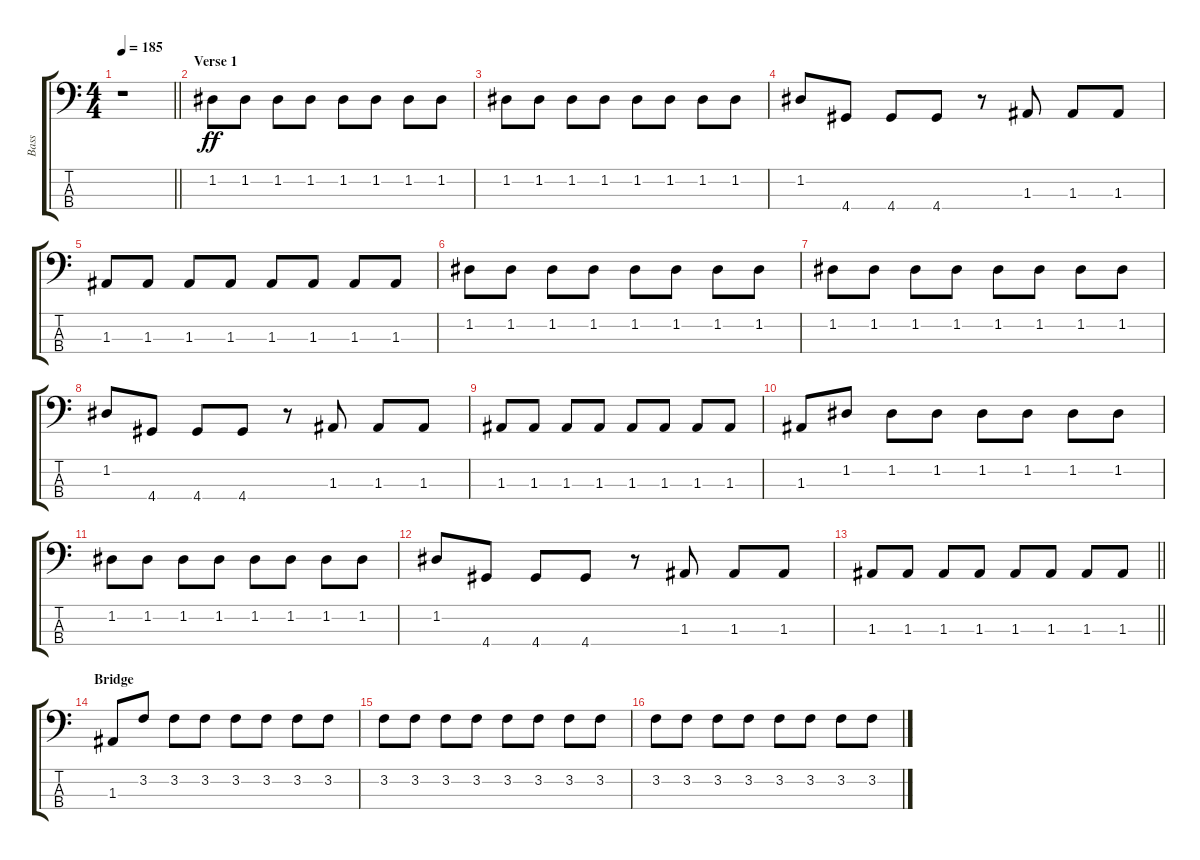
\track ("Bass" "Bass") {instrument electricbassfinger}
\staff {score tabs}
\tuning (G2 D2 A1 E1) {hide}
\ts (4 4)
\tempo 185
\clef f4
\barLineRight lightlight
\ks c
r.1{dy ff instrument electricbassfinger} |
\section ("" "Verse 1")
1.2.8 1.2.8 1.2.8 1.2.8 1.2.8 1.2.8 1.2.8 1.2.8 |
1.2.8 1.2.8 1.2.8 1.2.8 1.2.8 1.2.8 1.2.8 1.2.8 |
1.2.8 4.4.8 4.4.8 4.4.8 r.8 1.3.8 1.3.8 1.3.8 |
1.3.8 1.3.8 1.3.8 1.3.8 1.3.8 1.3.8 1.3.8 1.3.8 |
1.2.8 1.2.8 1.2.8 1.2.8 1.2.8 1.2.8 1.2.8 1.2.8 |
1.2.8 1.2.8 1.2.8 1.2.8 1.2.8 1.2.8 1.2.8 1.2.8 |
1.2.8 4.4.8 4.4.8 4.4.8 r.8 1.3.8 1.3.8 1.3.8 |
1.3.8 1.3.8 1.3.8 1.3.8 1.3.8 1.3.8 1.3.8 1.3.8 |
1.3.8 1.2.8 1.2.8 1.2.8 1.2.8 1.2.8 1.2.8 1.2.8 |
1.2.8 1.2.8 1.2.8 1.2.8 1.2.8 1.2.8 1.2.8 1.2.8 |
1.2.8 4.4.8 4.4.8 4.4.8 r.8 1.3.8 1.3.8 1.3.8 |
\barLineRight lightlight
1.3.8 1.3.8 1.3.8 1.3.8 1.3.8 1.3.8 1.3.8 1.3.8 |
\section ("" "Bridge")
1.3.8 3.2.8 3.2.8 3.2.8 3.2.8 3.2.8 3.2.8 3.2.8 |
3.2.8 3.2.8 3.2.8 3.2.8 3.2.8 3.2.8 3.2.8 3.2.8 |
3.2.8 3.2.8 3.2.8 3.2.8 3.2.8 3.2.8 3.2.8 3.2.8
